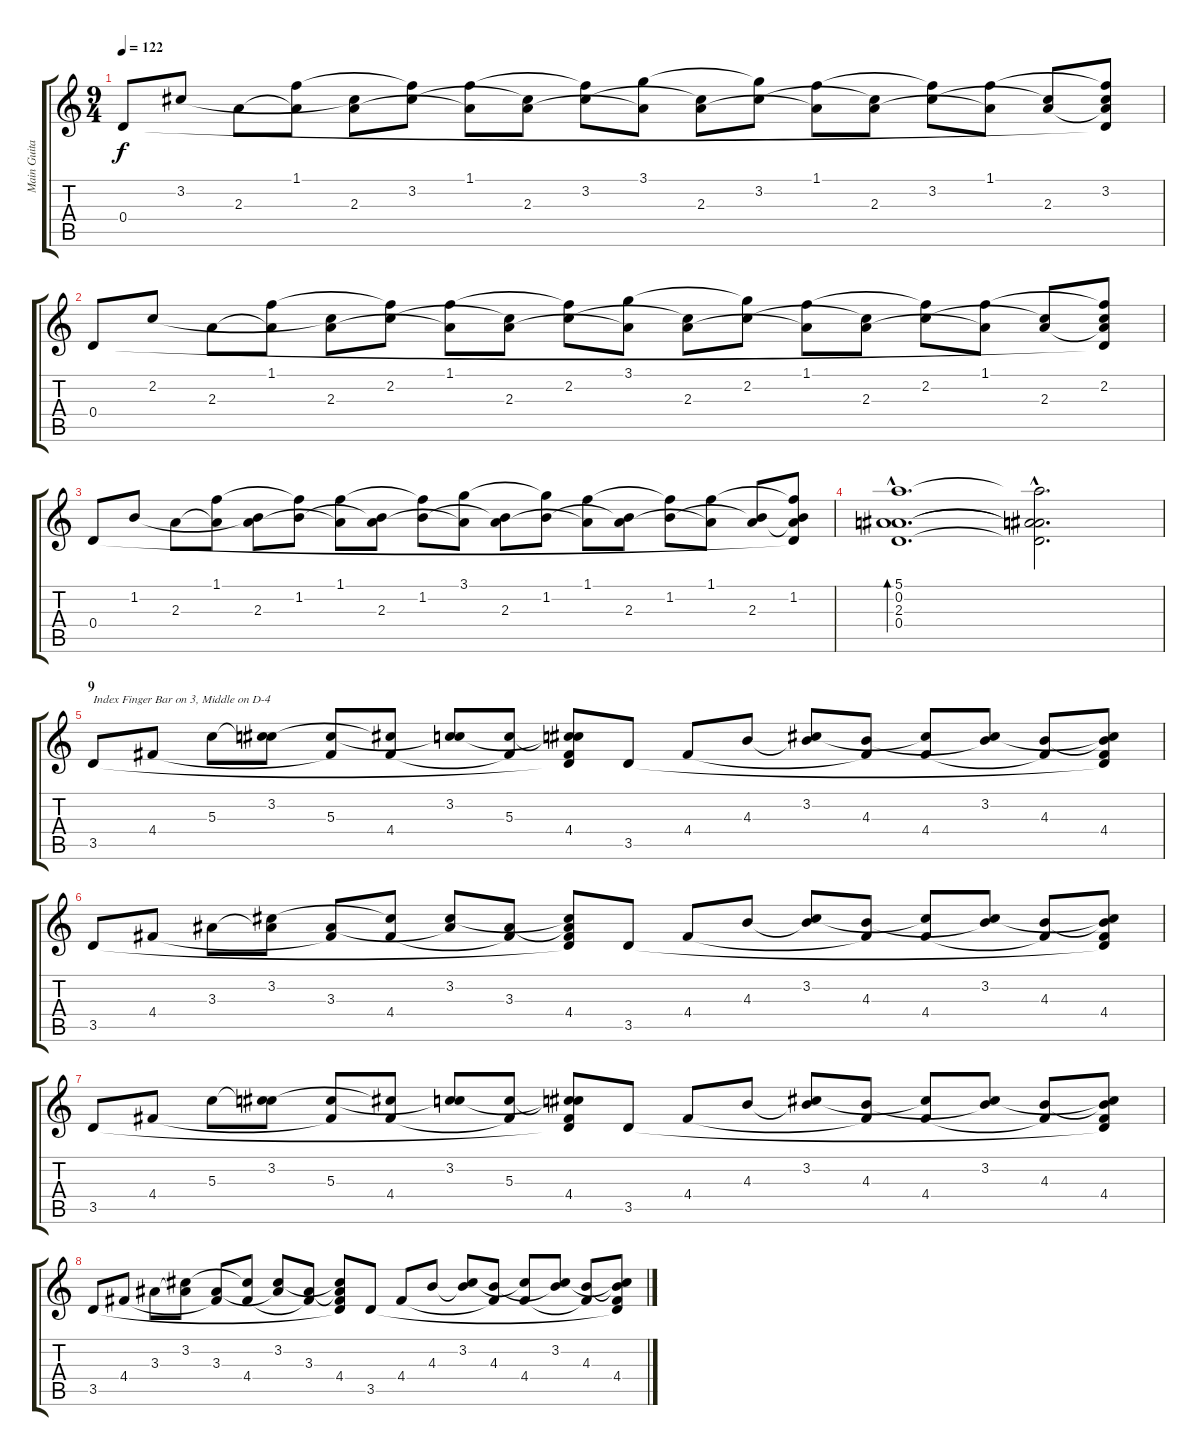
\track ("Main Guitar" "Main Guita") {instrument acousticguitarsteel}
\staff {score tabs}
\tuning (E4 Bb3 G3 D3 B2 E2) {hide}
\ts (9 4)
\tempo 122
\clef g2
\ks c
0.4.8{dy f} 3.2.8 2.3.8 (1.1 2.3{t}).8 (3.2{t} 2.3).8 (1.1{t} 3.2).8 (1.1 2.3{t}).8 (3.2{t} 2.3).8 (1.1{t} 3.2).8 (3.1 2.3{t}).8 (3.2{t} 2.3).8 (3.1{t} 3.2).8 (1.1 2.3{t}).8 (3.2{t} 2.3).8 (1.1{t} 3.2).8 (1.1 2.3{t}).8 (3.2{t} 2.3).8 (1.1{t} 3.2 2.3{t} 0.4{t}).8 |
0.4.8 2.2.8 2.3.8 (1.1 2.3{t}).8 (2.2{t} 2.3).8 (1.1{t} 2.2).8 (1.1 2.3{t}).8 (2.2{t} 2.3).8 (1.1{t} 2.2).8 (3.1 2.3{t}).8 (2.2{t} 2.3).8 (3.1{t} 2.2).8 (1.1 2.3{t}).8 (2.2{t} 2.3).8 (1.1{t} 2.2).8 (1.1 2.3{t}).8 (2.2{t} 2.3).8 (1.1{t} 2.2 2.3{t} 0.4{t}).8 |
0.4.8 1.2.8 2.3.8 (1.1 2.3{t}).8 (1.2{t} 2.3).8 (1.1{t} 1.2).8 (1.1 2.3{t}).8 (1.2{t} 2.3).8 (1.1{t} 1.2).8 (3.1 2.3{t}).8 (1.2{t} 2.3).8 (3.1{t} 1.2).8 (1.1 2.3{t}).8 (1.2{t} 2.3).8 (1.1{t} 1.2).8 (1.1 2.3{t}).8 (1.2{t} 2.3).8 (1.1{t} 1.2 2.3{t} 0.4{t}).8 |
(5.1{hac} 0.2{hac} 2.3{hac} 0.4{hac}).1{d bd 240} (5.1{hac t} 0.2{hac t} 2.3{hac t} 0.4{hac t}).2{d} |
\section ("" "9")
3.5.8{txt "Index Finger Bar on 3, Middle on D-4"} 4.4.8 5.3.8 (3.2 5.3{t}).8 (5.3 4.4{t}).8 (3.2{t} 4.4).8 (3.2 5.3{t}).8 (5.3 4.4{t}).8 (3.2{t} 5.3{t} 4.4 3.5{t}).8 3.5.8 4.4.8 4.3.8 (3.2 4.3{t}).8 (4.3 4.4{t}).8 (3.2{t} 4.4).8 (3.2 4.3{t}).8 (4.3 4.4{t}).8 (3.2{t} 4.3{t} 4.4 3.5{t}).8 |
3.5.8 4.4.8 3.3.8 (3.2 3.3{t}).8 (3.3 4.4{t}).8 (3.2{t} 4.4).8 (3.2 3.3{t}).8 (3.3 4.4{t}).8 (3.2{t} 3.3{t} 4.4 3.5{t}).8 3.5.8 4.4.8 4.3.8 (3.2 4.3{t}).8 (4.3 4.4{t}).8 (3.2{t} 4.4).8 (3.2 4.3{t}).8 (4.3 4.4{t}).8 (3.2{t} 4.3{t} 4.4 3.5{t}).8 |
3.5.8 4.4.8 5.3.8 (3.2 5.3{t}).8 (5.3 4.4{t}).8 (3.2{t} 4.4).8 (3.2 5.3{t}).8 (5.3 4.4{t}).8 (3.2{t} 5.3{t} 4.4 3.5{t}).8 3.5.8 4.4.8 4.3.8 (3.2 4.3{t}).8 (4.3 4.4{t}).8 (3.2{t} 4.4).8 (3.2 4.3{t}).8 (4.3 4.4{t}).8 (3.2{t} 4.3{t} 4.4 3.5{t}).8 |
3.5.8 4.4.8 3.3.8 (3.2 3.3{t}).8 (3.3 4.4{t}).8 (3.2{t} 4.4).8 (3.2 3.3{t}).8 (3.3 4.4{t}).8 (3.2{t} 3.3{t} 4.4 3.5{t}).8 3.5.8 4.4.8 4.3.8 (3.2 4.3{t}).8 (4.3 4.4{t}).8 (3.2{t} 4.4).8 (3.2 4.3{t}).8 (4.3 4.4{t}).8 (3.2{t} 4.3{t} 4.4 3.5{t}).8
